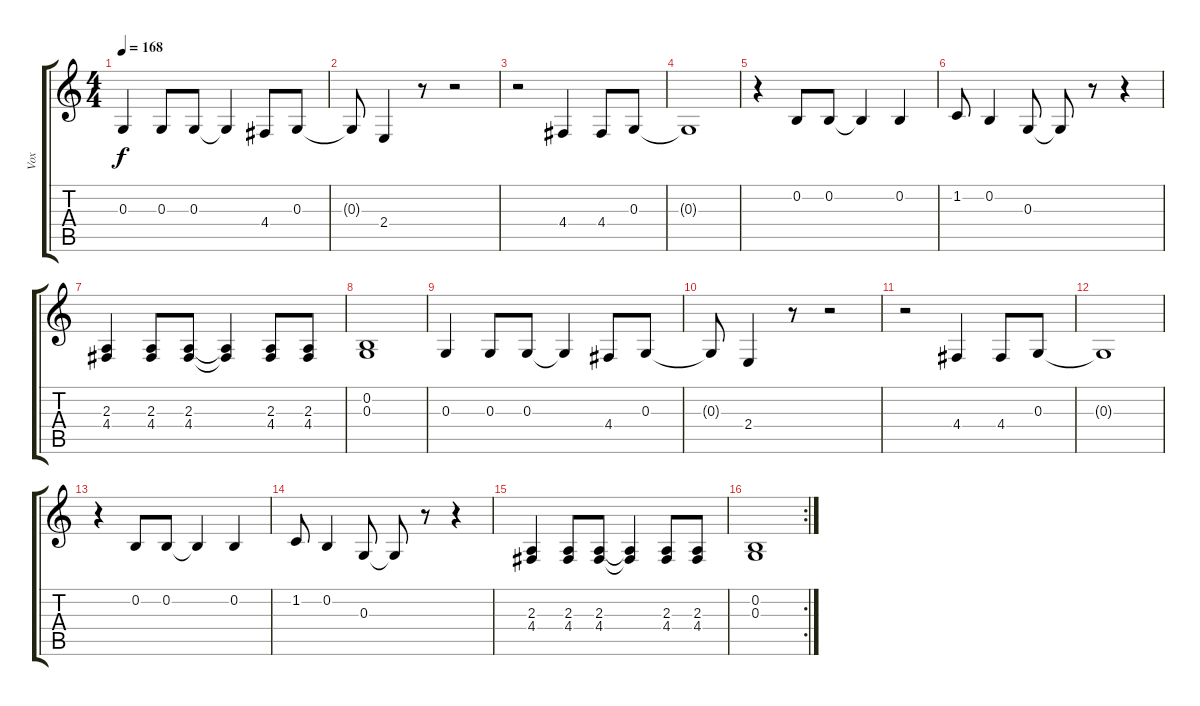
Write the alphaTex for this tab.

\track ("Vox" "Vox") {instrument synthvoice}
\staff {score tabs}
\tuning (E4 B3 G3 D3 A2 E2) {hide}
\ts (4 4)
\tempo 168
\clef g2
\ks c
0.3.4{dy f} 0.3.8 0.3.8 0.3{t}.4 4.4.8 0.3.8 |
0.3{t}.8 2.4.4 r.8 r.2 |
r.2 4.4.4 4.4.8 0.3.8 |
0.3{t}.1 |
r.4 0.2.8 0.2.8 0.2{t}.4 0.2.4 |
1.2.8 0.2.4 0.3.8 0.3{t}.8 r.8 r.4 |
(2.3 4.4).4 (2.3 4.4).8 (2.3 4.4).8 (2.3{t} 4.4{t}).4 (2.3 4.4).8 (2.3 4.4).8 |
(0.2 0.3).1 |
0.3.4 0.3.8 0.3.8 0.3{t}.4 4.4.8 0.3.8 |
0.3{t}.8 2.4.4 r.8 r.2 |
r.2 4.4.4 4.4.8 0.3.8 |
0.3{t}.1 |
r.4 0.2.8 0.2.8 0.2{t}.4 0.2.4 |
1.2.8 0.2.4 0.3.8 0.3{t}.8 r.8 r.4 |
(2.3 4.4).4 (2.3 4.4).8 (2.3 4.4).8 (2.3{t} 4.4{t}).4 (2.3 4.4).8 (2.3 4.4).8 |
\rc 2
(0.2 0.3).1
